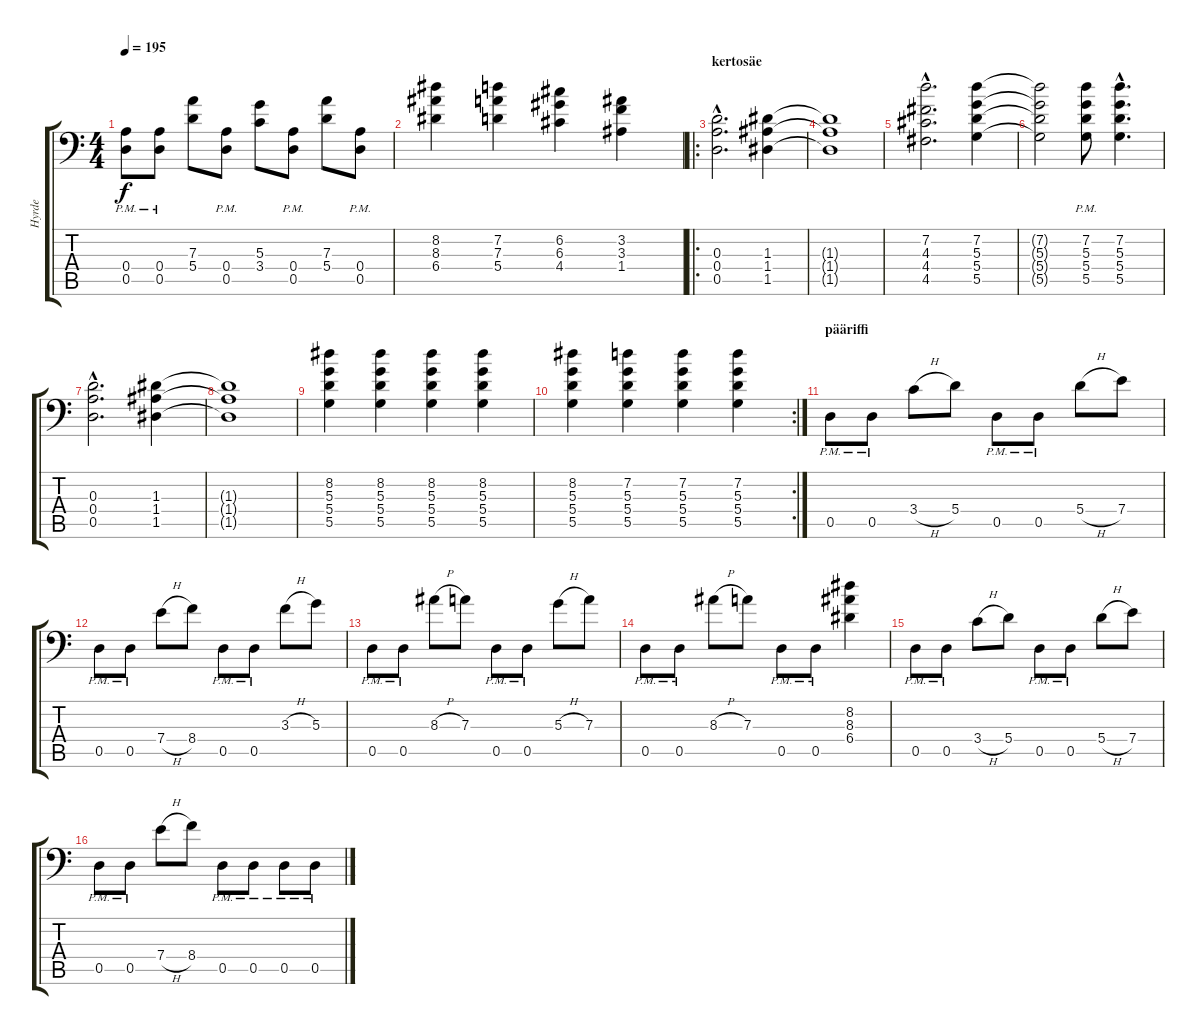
\track ("Hyrde" "Hyrde") {instrument distortionguitar}
\staff {score tabs}
\tuning (B3 G3 D3 A2 D2 A1) {hide}
\ts (4 4)
\tempo 195
\clef f4
\ks c
(0.4{pm} 0.5{pm}).8{txt " " dy f} (0.4{pm} 0.5{pm}).8{txt " "} (7.3 5.4).8 (0.4{pm} 0.5{pm}).8{txt " "} (5.3 3.4).8 (0.4{pm} 0.5{pm}).8{txt " "} (7.3 5.4).8 (0.4{pm} 0.5{pm}).8{txt " "} |
(8.2 8.3 6.4).4 (7.2 7.3 5.4).4 (6.2 6.3 4.4).4 (3.2 3.3 1.4).4 |
\ro
\section ("" "kertosäe")
(0.3{hac} 0.4{hac} 0.5{hac}).2{d} (1.3 1.4 1.5).4 |
(1.3{t} 1.4{t} 1.5{t}).1 |
(7.2{hac} 4.3{hac} 4.4{hac} 4.5{hac}).2{d} (7.2 5.3 5.4 5.5).4 |
(7.2{t} 5.3{t} 5.4{t} 5.5{t}).2 (7.2{pm} 5.3{pm} 5.4{pm} 5.5{pm}).8 (7.2{hac} 5.3{hac} 5.4{hac} 5.5{hac}).4{d} |
(0.3{hac} 0.4{hac} 0.5{hac}).2{d} (1.3 1.4 1.5).4 |
(1.3{t} 1.4{t} 1.5{t}).1 |
(8.2 5.3 5.4 5.5).4 (8.2 5.3 5.4 5.5).4 (8.2 5.3 5.4 5.5).4 (8.2 5.3 5.4 5.5).4 |
\rc 2
(8.2 5.3 5.4 5.5).4 (7.2 5.3 5.4 5.5).4 (7.2 5.3 5.4 5.5).4 (7.2 5.3 5.4 5.5).4 |
\section ("" "pääriffi")
0.5{pm}.8 0.5{pm}.8 3.4{h}.8 5.4.8 0.5{pm}.8 0.5{pm}.8 5.4{h}.8 7.4.8 |
0.5{pm}.8 0.5{pm}.8 7.4{h}.8 8.4.8 0.5{pm}.8 0.5{pm}.8 3.3{h}.8 5.3.8 |
0.5{pm}.8 0.5{pm}.8 8.3{h}.8 7.3.8 0.5{pm}.8 0.5{pm}.8 5.3{h}.8 7.3.8 |
0.5{pm}.8 0.5{pm}.8 8.3{h}.8 7.3.8 0.5{pm}.8 0.5{pm}.8 (8.2 8.3 6.4).4 |
0.5{pm}.8 0.5{pm}.8 3.4{h}.8 5.4.8 0.5{pm}.8 0.5{pm}.8 5.4{h}.8 7.4.8 |
0.5{pm}.8 0.5{pm}.8 7.4{h}.8 8.4.8 0.5{pm}.8 0.5{pm}.8 0.5{pm}.8 0.5{pm}.8
